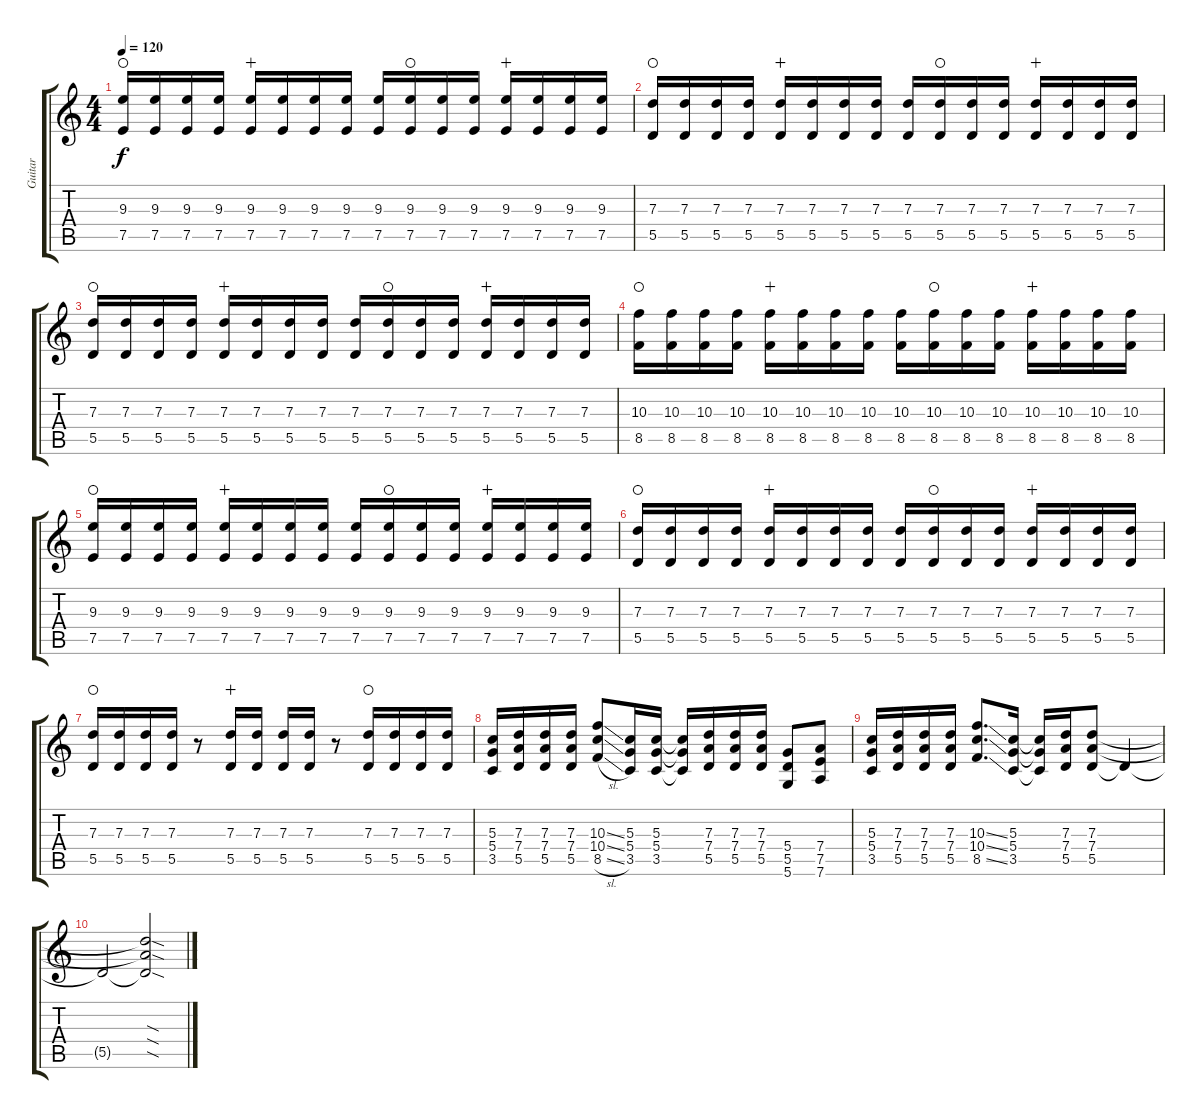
\track ("Guitar" "Guitar") {instrument distortionguitar}
\staff {score tabs}
\tuning (E4 B3 G3 D3 A2 D2) {hide}
\ts (4 4)
\tempo 120
\clef g2
\ks c
(9.3 7.5).16{dy f waho} (9.3 7.5).16 (9.3 7.5).16 (9.3 7.5).16 (9.3 7.5).16{wahc} (9.3 7.5).16 (9.3 7.5).16 (9.3 7.5).16 (9.3 7.5).16 (9.3 7.5).16{waho} (9.3 7.5).16 (9.3 7.5).16 (9.3 7.5).16{wahc} (9.3 7.5).16 (9.3 7.5).16 (9.3 7.5).16 |
(7.3 5.5).16{waho} (7.3 5.5).16 (7.3 5.5).16 (7.3 5.5).16 (7.3 5.5).16{wahc} (7.3 5.5).16 (7.3 5.5).16 (7.3 5.5).16 (7.3 5.5).16 (7.3 5.5).16{waho} (7.3 5.5).16 (7.3 5.5).16 (7.3 5.5).16{wahc} (7.3 5.5).16 (7.3 5.5).16 (7.3 5.5).16 |
(7.3 5.5).16{waho} (7.3 5.5).16 (7.3 5.5).16 (7.3 5.5).16 (7.3 5.5).16{wahc} (7.3 5.5).16 (7.3 5.5).16 (7.3 5.5).16 (7.3 5.5).16 (7.3 5.5).16{waho} (7.3 5.5).16 (7.3 5.5).16 (7.3 5.5).16{wahc} (7.3 5.5).16 (7.3 5.5).16 (7.3 5.5).16 |
(10.3 8.5).16{waho} (10.3 8.5).16 (10.3 8.5).16 (10.3 8.5).16 (10.3 8.5).16{wahc} (10.3 8.5).16 (10.3 8.5).16 (10.3 8.5).16 (10.3 8.5).16 (10.3 8.5).16{waho} (10.3 8.5).16 (10.3 8.5).16 (10.3 8.5).16{wahc} (10.3 8.5).16 (10.3 8.5).16 (10.3 8.5).16 |
(9.3 7.5).16{waho} (9.3 7.5).16 (9.3 7.5).16 (9.3 7.5).16 (9.3 7.5).16{wahc} (9.3 7.5).16 (9.3 7.5).16 (9.3 7.5).16 (9.3 7.5).16 (9.3 7.5).16{waho} (9.3 7.5).16 (9.3 7.5).16 (9.3 7.5).16{wahc} (9.3 7.5).16 (9.3 7.5).16 (9.3 7.5).16 |
(7.3 5.5).16{waho} (7.3 5.5).16 (7.3 5.5).16 (7.3 5.5).16 (7.3 5.5).16{wahc} (7.3 5.5).16 (7.3 5.5).16 (7.3 5.5).16 (7.3 5.5).16 (7.3 5.5).16{waho} (7.3 5.5).16 (7.3 5.5).16 (7.3 5.5).16{wahc} (7.3 5.5).16 (7.3 5.5).16 (7.3 5.5).16 |
(7.3 5.5).16{waho} (7.3 5.5).16 (7.3 5.5).16 (7.3 5.5).16 r.8 (7.3 5.5).16{wahc} (7.3 5.5).16 (7.3 5.5).16 (7.3 5.5).16 r.8 (7.3 5.5).16{waho} (7.3 5.5).16 (7.3 5.5).16 (7.3 5.5).16 |
(5.3 5.4 3.5).16 (7.3 7.4 5.5).16 (7.3 7.4 5.5).16 (7.3 7.4 5.5).16 (10.3{ss} 10.4{ss} 8.5{sl}).8 (5.3 5.4 3.5).16 (5.3 5.4 3.5).16 (5.3{t} 5.4{t} 3.5{t}).16 (7.3 7.4 5.5).16 (7.3 7.4 5.5).16 (7.3 7.4 5.5).16 (5.4 5.5 5.6).8 (7.4 7.5 7.6).8 |
(5.3 5.4 3.5).16 (7.3 7.4 5.5).16 (7.3 7.4 5.5).16 (7.3 7.4 5.5).16 (10.3{ss} 10.4{ss} 8.5{ss}).8{d} (5.3 5.4 3.5).16 (5.3{t} 5.4{t} 3.5{t}).16 (7.3 7.4 5.5).16 (7.3 7.4 5.5).8 5.5{t}.4 |
5.5{t}.2 (7.3{sod t} 7.4{sod t} 5.5{sod t}).2
